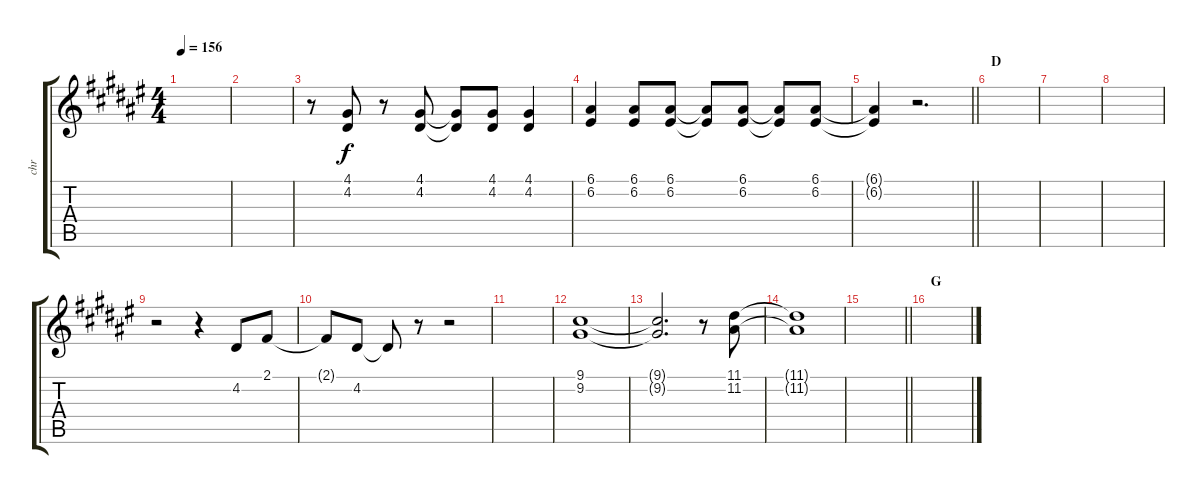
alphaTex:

\track ("chr" "chr") {instrument choiraahs}
\staff {score tabs}
\tuning (E4 B3 G3 D3 A2 E2) {hide}
\ts (4 4)
\tempo 156
\clef g2
\ks f#
|
|
r.8 (4.1 4.2).8 r.8 (4.1 4.2).8 (4.1{t} 4.2{t}).8 (4.1 4.2).8 (4.1 4.2).4 |
(6.1 6.2).4 (6.1 6.2).8 (6.1 6.2).8 (6.1{t} 6.2{t}).8 (6.1 6.2).8 (6.1{t} 6.2{t}).8 (6.1 6.2).8 |
\barLineRight lightlight
(6.1{t} 6.2{t}).4 r.2{d} |
\section ("" "D")
|
|
|
r.2 r.4 4.2.8 2.1.8 |
2.1{t}.8 4.2.8 4.2{t}.8 r.8 r.2 |
|
(9.1 9.2).1 |
(9.1{t} 9.2{t}).2{d} r.8 (11.1 11.2).8 |
(11.1{t} 11.2{t}).1 |
\barLineRight lightlight
|
\section ("" "G")
